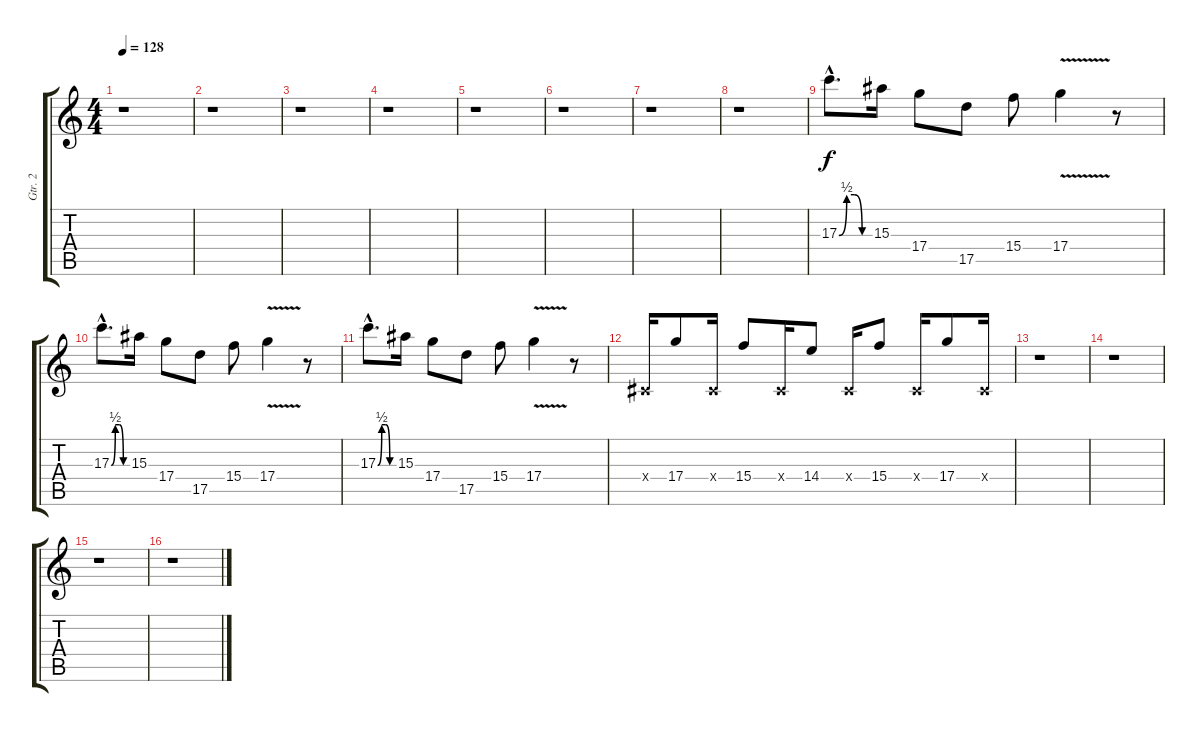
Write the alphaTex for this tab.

\track ("Gtr. 2" "Gtr. 2") {instrument overdrivenguitar}
\staff {score tabs}
\tuning (E4 B3 G3 D3 A2 E2) {hide}
\ts (4 4)
\tempo 128
\clef g2
\ks c
r.1{dy f} |
r.1 |
r.1 |
r.1 |
r.1 |
r.1 |
r.1 |
r.1 |
17.3{be (custom 0 0 15 2 30 2 45 0 60 0) hac}.8{d} 15.3.16 17.4.8 17.5.8 15.4.8 17.4{v}.4 r.8 |
17.3{be (custom 0 0 15 2 30 2 45 0 60 0) hac}.8{d} 15.3.16 17.4.8 17.5.8 15.4.8 17.4{v}.4 r.8 |
17.3{be (custom 0 0 15 2 30 2 45 0 60 0) hac}.8{d} 15.3.16 17.4.8 17.5.8 15.4.8 17.4{v}.4 r.8 |
-1.4{x}.16 17.4.8 -1.4{x}.16 15.4.8 -1.4{x}.16 14.4.8 -1.4{x}.16 15.4.8 -1.4{x}.16 17.4.8 -1.4{x}.16 |
r.1 |
r.1 |
r.1 |
r.1
